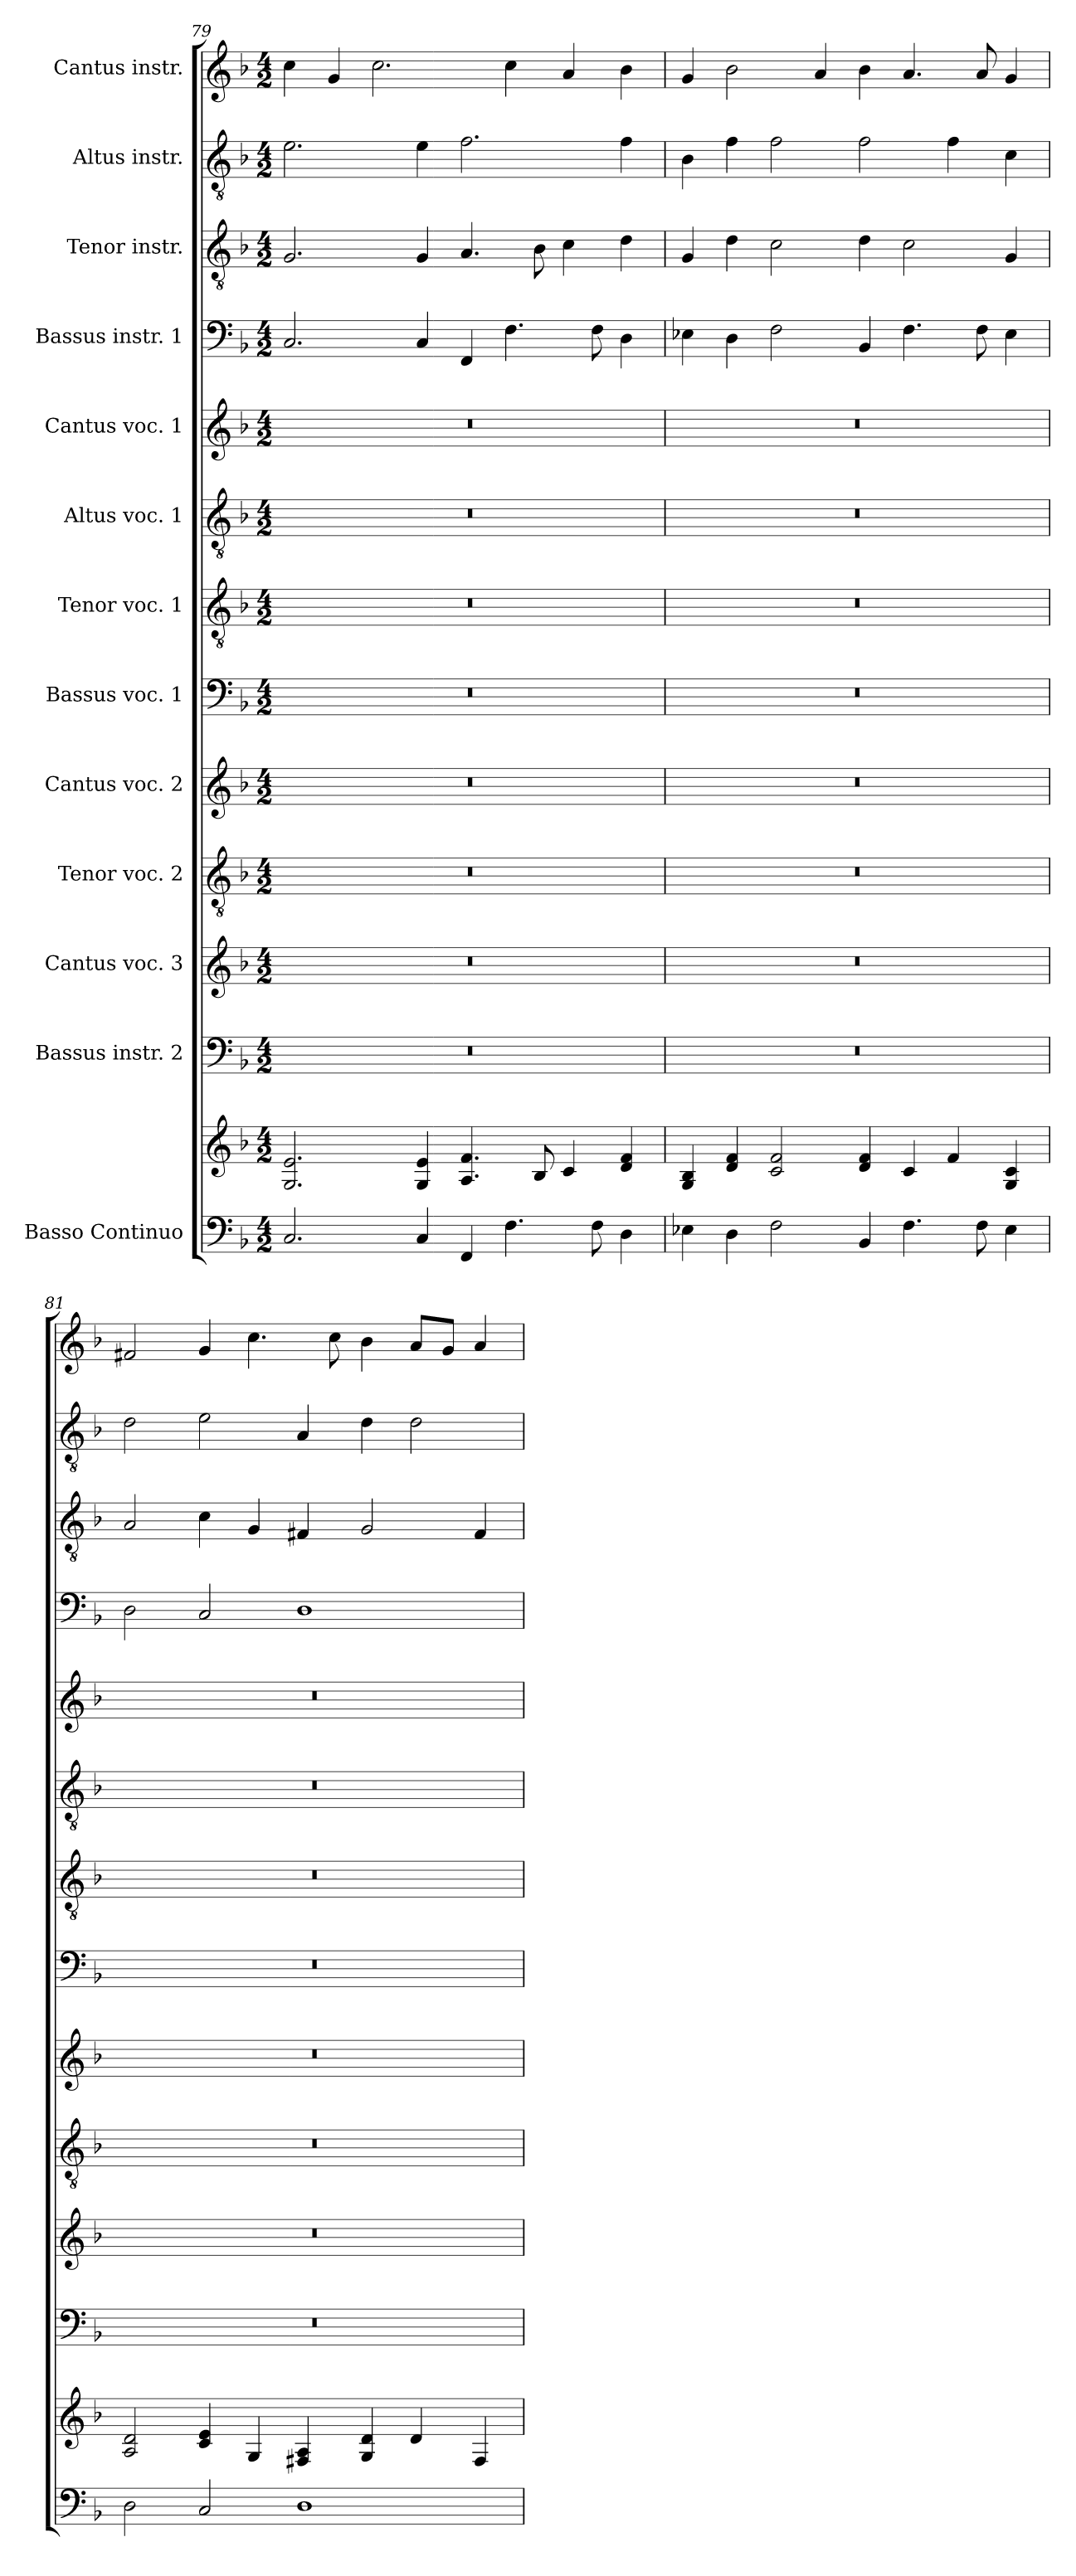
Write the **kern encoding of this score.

**kern	**kern	**kern	**kern	**kern	**kern	**kern	**kern	**kern	**kern	**kern	**kern	**kern	**kern
*part14	*part13	*part12	*part11	*part10	*part9	*part8	*part7	*part6	*part5	*part4	*part3	*part2	*part1
*staff14	*staff13	*staff12	*staff11	*staff10	*staff9	*staff8	*staff7	*staff6	*staff5	*staff4	*staff3	*staff2	*staff1
*I"Basso Continuo	*	*I"Bassus instr. 2	*I"Cantus voc. 3	*I"Tenor voc. 2	*I"Cantus voc. 2	*I"Bassus voc. 1	*I"Tenor voc. 1	*I"Altus voc. 1	*I"Cantus voc. 1	*I"Bassus instr. 1	*I"Tenor instr.	*I"Altus instr.	*I"Cantus instr.
*clefF4	*clefG2	*clefF4	*clefG2	*clefGv2	*clefG2	*clefF4	*clefGv2	*clefGv2	*clefG2	*clefF4	*clefGv2	*clefGv2	*clefG2
*k[b-]	*k[b-]	*k[b-]	*k[b-]	*k[b-]	*k[b-]	*k[b-]	*k[b-]	*k[b-]	*k[b-]	*k[b-]	*k[b-]	*k[b-]	*k[b-]
*F:	*F:	*F:	*F:	*F:	*F:	*F:	*F:	*F:	*F:	*F:	*F:	*F:	*F:
*M4/2	*M4/2	*M4/2	*M4/2	*M4/2	*M4/2	*M4/2	*M4/2	*M4/2	*M4/2	*M4/2	*M4/2	*M4/2	*M4/2
=79	=79	=79	=79	=79	=79	=79	=79	=79	=79	=79	=79	=79	=79
2.C/	2.G/ 2.e/	0r	0r	0r	0r	0r	0r	0r	0r	2.C/	2.G/	2.e\	4cc\
.	.	.	.	.	.	.	.	.	.	.	.	.	4g/
.	.	.	.	.	.	.	.	.	.	.	.	.	2.cc\
4C/	4G/ 4e/	.	.	.	.	.	.	.	.	4C/	4G/	4e\	.
4FF/	4.A/ 4.f/	.	.	.	.	.	.	.	.	4FF/	4.A/	2.f\	.
4.F\	.	.	.	.	.	.	.	.	.	4.F\	.	.	4cc\
.	8B-/	.	.	.	.	.	.	.	.	.	8B-\	.	.
.	4c/	.	.	.	.	.	.	.	.	.	4c\	.	4a/
8F\	.	.	.	.	.	.	.	.	.	8F\	.	.	.
4D\	4d/ 4f/	.	.	.	.	.	.	.	.	4D\	4d\	4f\	4b-\
=80	=80	=80	=80	=80	=80	=80	=80	=80	=80	=80	=80	=80	=80
4E-X\	4G/ 4B-/	0r	0r	0r	0r	0r	0r	0r	0r	4E-X\	4G/	4B-\	4g/
4D\	4d/ 4f/	.	.	.	.	.	.	.	.	4D\	4d\	4f\	2b-\
2F\	2c/ 2f/	.	.	.	.	.	.	.	.	2F\	2c\	2f\	.
.	.	.	.	.	.	.	.	.	.	.	.	.	4a/
4BB-/	4d/ 4f/	.	.	.	.	.	.	.	.	4BB-/	4d\	2f\	4b-\
4.F\	4c/	.	.	.	.	.	.	.	.	4.F\	2c\	.	4.a/
.	4f/	.	.	.	.	.	.	.	.	.	.	4f\	.
8F\	.	.	.	.	.	.	.	.	.	8F\	.	.	8a/
4E-\	4G/ 4c/	.	.	.	.	.	.	.	.	4E-\	4G/	4c\	4g/
!!LO:PB:g=z
=81	=81	=81	=81	=81	=81	=81	=81	=81	=81	=81	=81	=81	=81
2D\	2A/ 2d/	0r	0r	0r	0r	0r	0r	0r	0r	2D\	2A/	2d\	2f#X/
2C/	4c/ 4e/	.	.	.	.	.	.	.	.	2C/	4c\	2e\	4g/
.	4G/	.	.	.	.	.	.	.	.	.	4G/	.	4.cc\
1D	4F#X/ 4A/	.	.	.	.	.	.	.	.	1D	4F#X/	4A/	.
.	.	.	.	.	.	.	.	.	.	.	.	.	8cc\
.	4G/ 4d/	.	.	.	.	.	.	.	.	.	2G/	4d\	4b-\
.	4d/	.	.	.	.	.	.	.	.	.	.	2d\	8a/L
.	.	.	.	.	.	.	.	.	.	.	.	.	8g/J
.	4F#/	.	.	.	.	.	.	.	.	.	4F#/	.	4a/
=	=	=	=	=	=	=	=	=	=	=	=	=	=
*-	*-	*-	*-	*-	*-	*-	*-	*-	*-	*-	*-	*-	*-
